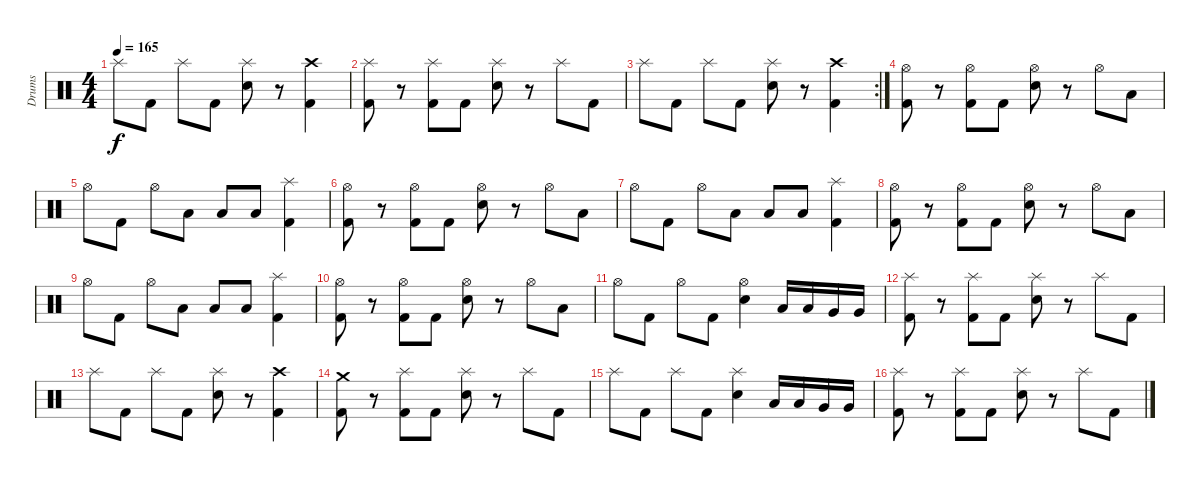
\track ("Drums" "Drums") {instrument percussion}
\staff {score}
\articulation defaults
\ts (4 4)
\tempo 165
\clef neutral
\ks c "Splash (hit)".8{dy f} "Kick (hit) 2".8 "Splash (hit)".8 "Kick (hit) 2".8
("Snare (hit) 2" "Splash (hit)").8 r.8 ("Kick (hit) 2" "Crash high (hit)").4 |
("Kick (hit) 2" "Splash (hit)").8 r.8 ("Kick (hit) 2" "Splash (hit)").8 "Kick (hit) 2".8 ("Snare (hit) 2" "Splash (hit)").8 r.8 "Splash (hit)".8 "Kick (hit) 2".8 |
\rc 2 "Splash (hit)".8 "Kick (hit) 2".8 "Splash (hit)".8 "Kick (hit) 2".8
("Snare (hit) 2" "Splash (hit)").8 r.8 ("Kick (hit) 2" "Crash high (hit)").4 |
("Kick (hit) 2" "Hi-Hat (open)").8 r.8 ("Kick (hit) 2" "Hi-Hat (open)").8 "Kick (hit) 2".8 ("Snare (hit) 2" "Hi-Hat (open)").8 r.8 "Hi-Hat (open)".8 "Low Tom (hit)".8 |
"Hi-Hat (open)".8 "Kick (hit) 2".8 "Hi-Hat (open)".8 "Low Tom (hit)".8 "Low Tom (hit)".8 "Low Tom (hit)".8 ("Kick (hit) 2" "Splash (hit)").4 |
("Kick (hit) 2" "Hi-Hat (open)").8 r.8 ("Kick (hit) 2" "Hi-Hat (open)").8 "Kick (hit) 2".8 ("Snare (hit) 2" "Hi-Hat (open)").8 r.8 "Hi-Hat (open)".8 "Low Tom (hit)".8 |
"Hi-Hat (open)".8 "Kick (hit) 2".8 "Hi-Hat (open)".8 "Low Tom (hit)".8 "Low Tom (hit)".8 "Low Tom (hit)".8 ("Kick (hit) 2" "Splash (hit)").4 |
("Kick (hit) 2" "Hi-Hat (open)").8 r.8 ("Kick (hit) 2" "Hi-Hat (open)").8 "Kick (hit) 2".8 ("Snare (hit) 2" "Hi-Hat (open)").8 r.8 "Hi-Hat (open)".8 "Low Tom (hit)".8 |
"Hi-Hat (open)".8 "Kick (hit) 2".8 "Hi-Hat (open)".8 "Low Tom (hit)".8 "Low Tom (hit)".8 "Low Tom (hit)".8 ("Kick (hit) 2" "Splash (hit)").4 |
("Kick (hit) 2" "Hi-Hat (open)").8 r.8 ("Kick (hit) 2" "Hi-Hat (open)").8 "Kick (hit) 2".8 ("Snare (hit) 2" "Hi-Hat (open)").8 r.8 "Hi-Hat (open)".8 "Low Tom (hit)".8 |
"Hi-Hat (open)".8 "Kick (hit) 2".8 "Hi-Hat (open)".8 "Kick (hit) 2".8 ("Snare (hit) 2" "Hi-Hat (open)").4 "Low Tom (hit)".16 "Low Tom (hit)".16 "Very Low Tom (hit)".16 "Very Low Tom (hit)".16 |
("Kick (hit) 2" "Splash (hit)").8 r.8 ("Kick (hit) 2" "Splash (hit)").8 "Kick (hit) 2".8 ("Snare (hit) 2" "Splash (hit)").8 r.8 "Splash (hit)".8 "Kick (hit) 2".8 |
"Splash (hit)".8 "Kick (hit) 2".8 "Splash (hit)".8 "Kick (hit) 2".8 ("Snare (hit) 2" "Splash (hit)").8 r.8 ("Kick (hit) 2" "Crash high (hit)").4 |
("Kick (hit) 2" "Crash medium (hit)").8 r.8 ("Kick (hit) 2" "Splash (hit)").8 "Kick (hit) 2".8 ("Snare (hit) 2" "Splash (hit)").8 r.8 "Splash (hit)".8 "Kick (hit) 2".8 |
"Splash (hit)".8 "Kick (hit) 2".8 "Splash (hit)".8 "Kick (hit) 2".8 ("Snare (hit) 2" "Splash (hit)").4 "Low Tom (hit)".16 "Low Tom (hit)".16 "Very Low Tom (hit)".16 "Very Low Tom (hit)".16 |
("Kick (hit) 2" "Splash (hit)").8 r.8 ("Kick (hit) 2" "Splash (hit)").8 "Kick (hit) 2".8 ("Snare (hit) 2" "Splash (hit)").8 r.8 "Splash (hit)".8 "Kick (hit) 2".8
